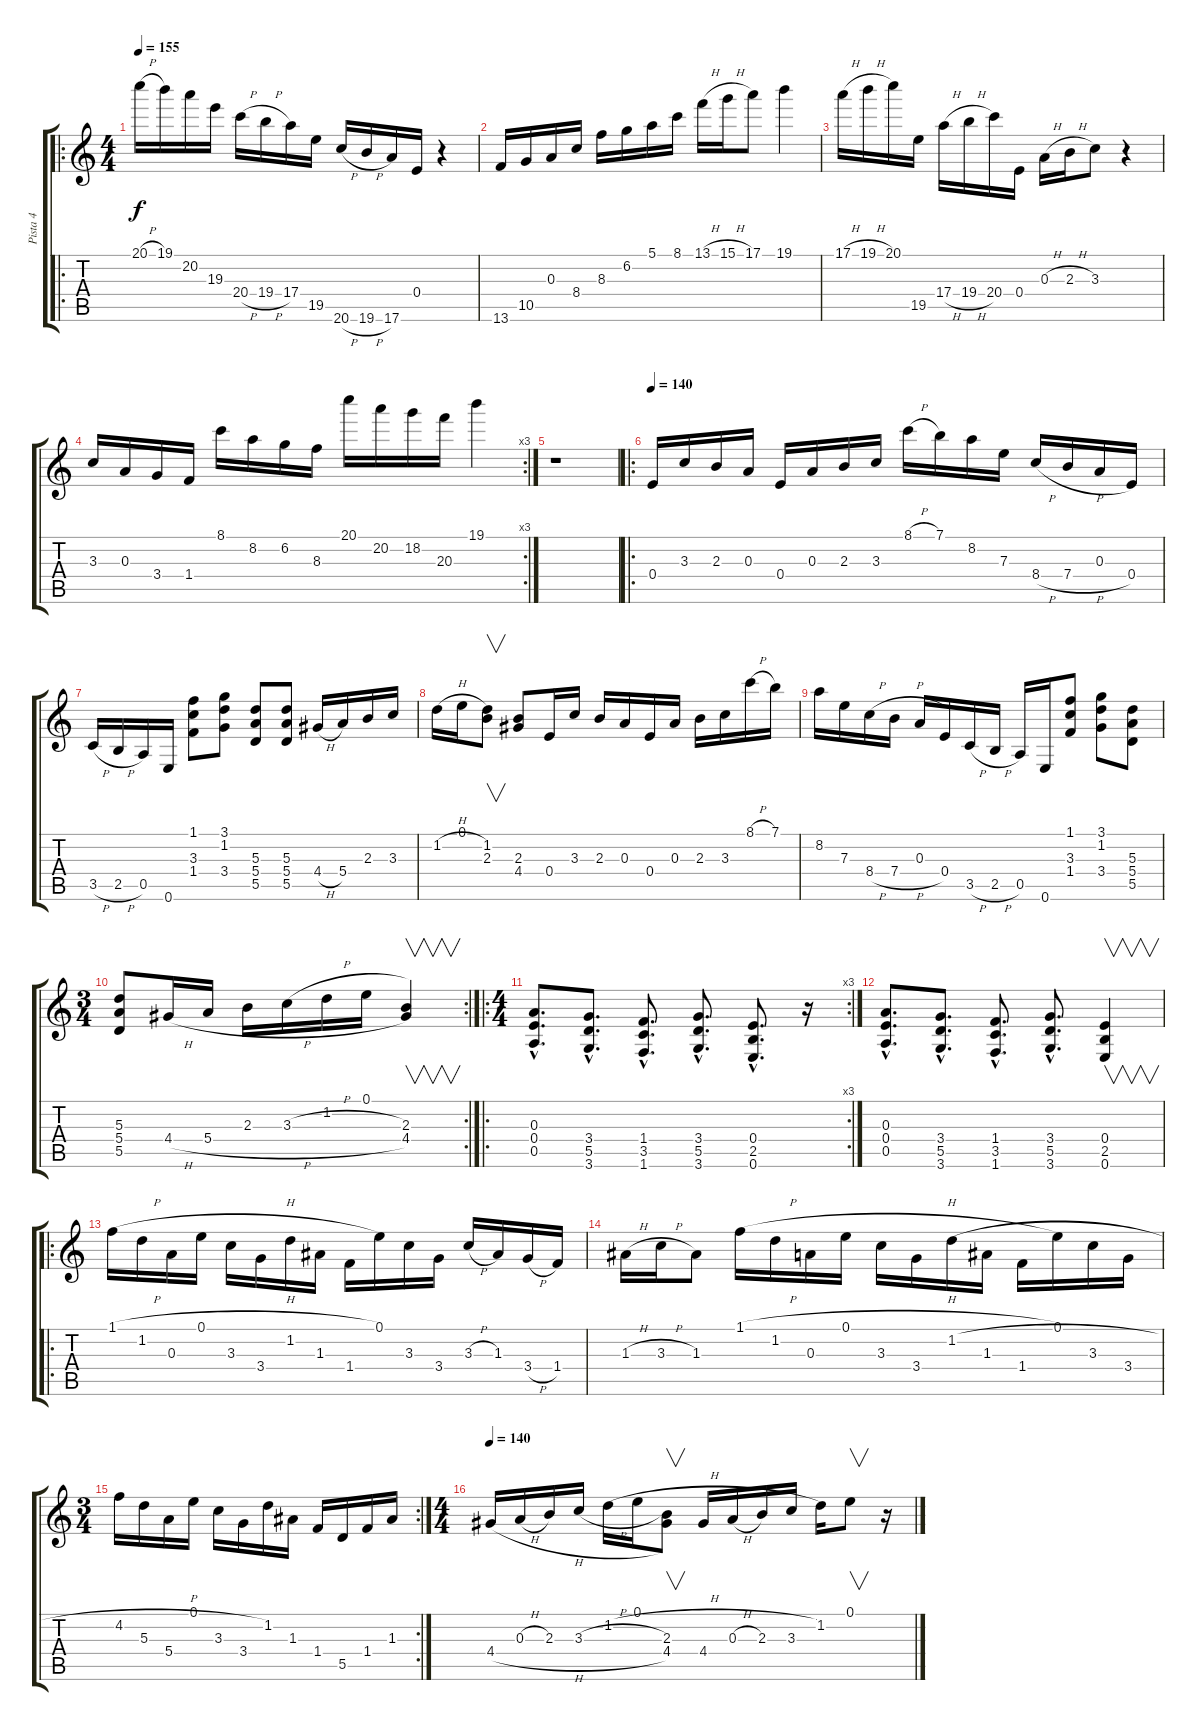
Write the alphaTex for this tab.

\track ("Pista 4" "Pista 4") {instrument distortionguitar}
\staff {score tabs}
\tuning (E4 Db4 A3 E3 A2 E2) {hide}
\ro
\ts (4 4)
\tempo 155
\clef g2
\ks c
20.1{h}.16{dy f instrument distortionguitar} 19.1.16 20.2.16 19.3.16 20.4{h}.16 19.4{h}.16 17.4.16 19.5.16 20.6{h}.16 19.6{h}.16 17.6.16 0.4.16 r.4 |
13.6.16 10.5.16 0.3.16 8.4.16 8.3.16 6.2.16 5.1.16 8.1.16 13.1{h}.16 15.1{h}.16 17.1.8 19.1.4 |
17.1{h}.16 19.1{h}.16 20.1.16 19.5.16 17.4{h}.16 19.4{h}.16 20.4.16 0.4.16 0.3{h}.16 2.3{h}.16 3.3.8 r.4 |
\rc 3
3.3.16 0.3.16 3.4.16 1.4.16 8.1.16 8.2.16 6.2.16 8.3.16 20.1.16 20.2.16 18.2.16 20.3.16 19.1.4 |
r.1 |
\ro
\tempo 140
0.4.16 3.3.16 2.3.16 0.3.16 0.4.16 0.3.16 2.3.16 3.3.16 8.1{h}.16 7.1.16 8.2.16 7.3.16 8.4{h}.16 7.4{h}.16 0.3.16 0.4.16 |
3.5{h}.16 2.5{h}.16 0.5.16 0.6.16 (1.1 3.3 1.4).8 (3.1 1.2 3.4).8 (5.3 5.4 5.5).8 (5.3 5.4 5.5).8 4.4{h}.16 5.4.16 2.3.16 3.3.16 |
1.2{h}.16 0.1.16 (1.2 2.3).8{v} (2.3 4.4).8 0.4.16 3.3.16 2.3.16 0.3.16 0.4.16 0.3.16 2.3.16 3.3.16 8.1{h}.16 7.1.16 |
8.2.16 7.3.16 8.4{h}.16 7.4{h}.16 0.3.16 0.4.16 3.5{h}.16 2.5{h}.16 0.5.16 0.6.16 (1.1 3.3 1.4).8 (3.1 1.2 3.4).8 (5.3 5.4 5.5).8 |
\rc 2
\ts (3 4)
(5.3 5.4 5.5).8 4.4{h}.16 5.4{h}.16 2.3.16 3.3{h}.16 1.2.16 0.1.16 (2.3 4.4).4{v} |
\ro
\rc 3
\ts (4 4)
(0.3{hac} 0.4{hac} 0.5{hac}).8{d} (3.4{hac} 5.5{hac} 3.6{hac}).8{d} (1.4{hac} 3.5{hac} 1.6{hac}).8{d} (3.4{hac} 5.5{hac} 3.6{hac}).8{d} (0.4{hac} 2.5{hac} 0.6{hac}).8{d} r.16 |
(0.3{hac} 0.4{hac} 0.5{hac}).8{d} (3.4{hac} 5.5{hac} 3.6{hac}).8{d} (1.4{hac} 3.5{hac} 1.6{hac}).8{d} (3.4{hac} 5.5{hac} 3.6{hac}).8{d} (0.4 2.5 0.6).4{v} |
\ro
1.1{h}.16 1.2.16 0.3.16 0.1{h}.16 3.3.16 3.4.16 1.2.16 1.3.16 1.4.16 0.1.16 3.3.16 3.4.16 3.3{h}.16 1.3.16 3.4{h}.16 1.4.16 |
1.3{h}.16 3.3{h}.16 1.3.8 1.1{h}.16 1.2.16 0.3.16 0.1{h}.16 3.3.16 3.4.16 1.2{h}.16 1.3.16 1.4.16 0.1.16 3.3.16 3.4.16 |
\rc 2
\ts (3 4)
4.2{h}.16 5.3.16 5.4.16 0.1.16 3.3.16 3.4.16 1.2.16 1.3.16 1.4.16 5.5.16 1.4.16 1.3.16 |
\ts (4 4)
\tempo 140
4.4{h}.16 0.3{h}.16 2.3.16 3.3{h}.16 1.2{h}.16 0.1.16 (2.3 4.4).8{v} 4.4.16 0.3{h}.16 2.3.16 3.3.16 1.2.16 0.1.8{v} r.16
